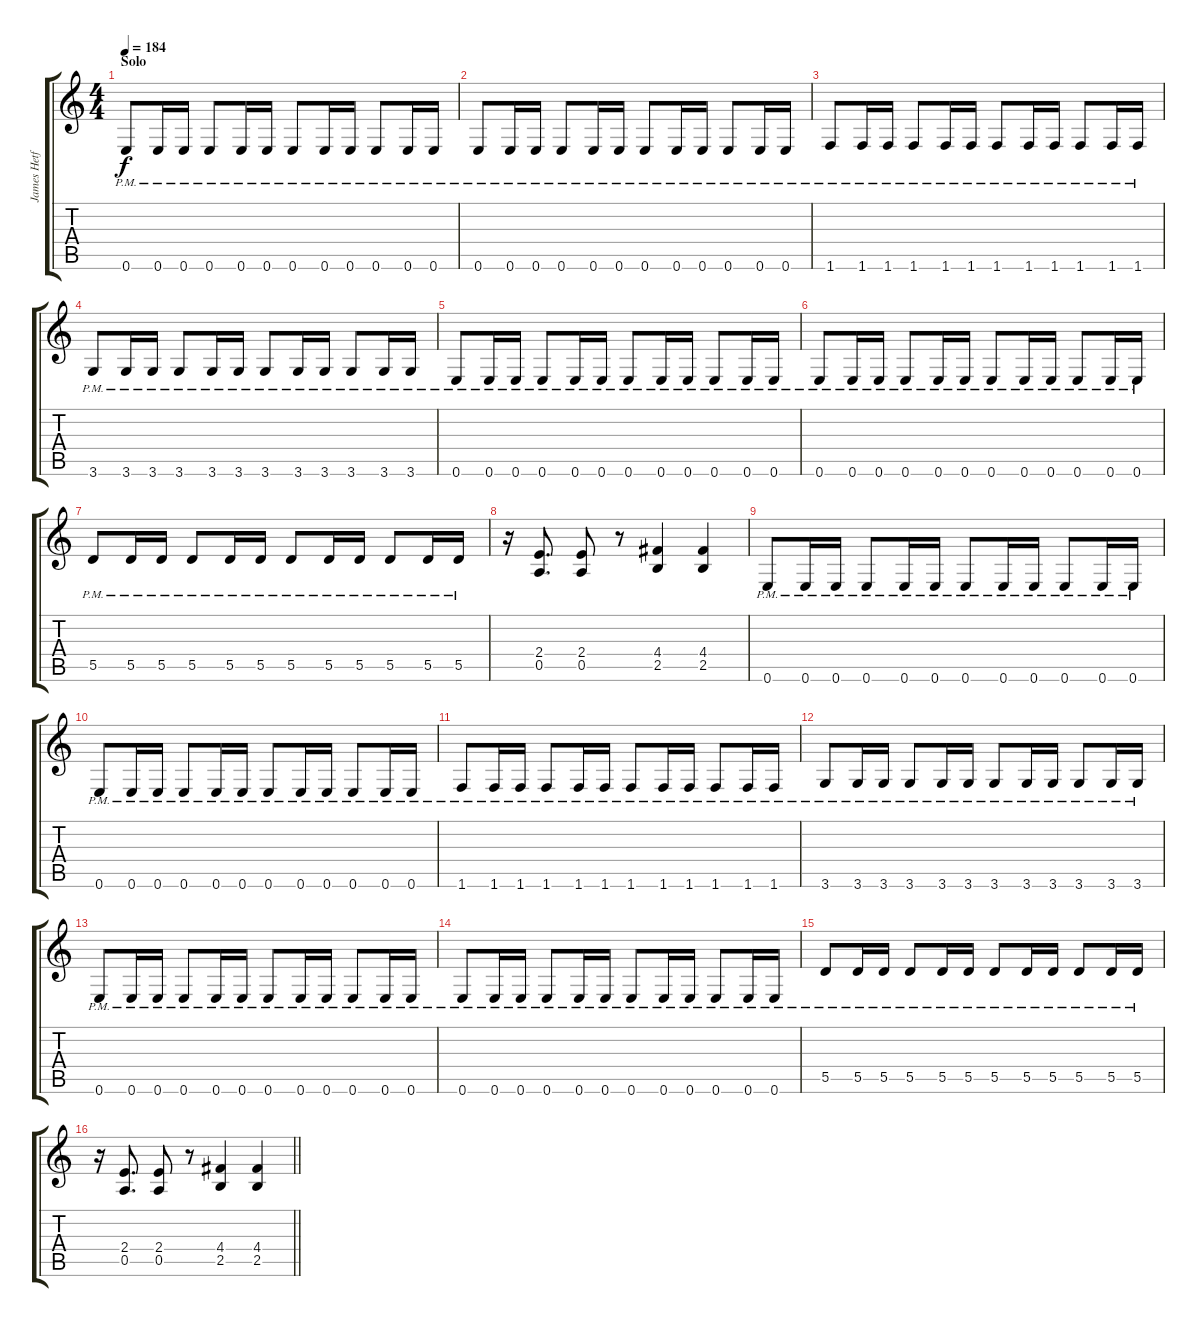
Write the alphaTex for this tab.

\track ("James Hetfield Rhythm" "James Hetf") {instrument distortionguitar}
\staff {score tabs}
\tuning (E4 B3 G3 D3 A2 E2) {hide}
\ts (4 4)
\section ("" "Solo")
\tempo 184
\clef g2
\ks c
0.6{pm}.8{dy f} 0.6{pm}.16 0.6{pm}.16 0.6{pm}.8 0.6{pm}.16 0.6{pm}.16 0.6{pm}.8 0.6{pm}.16 0.6{pm}.16 0.6{pm}.8 0.6{pm}.16 0.6{pm}.16 |
0.6{pm}.8 0.6{pm}.16 0.6{pm}.16 0.6{pm}.8 0.6{pm}.16 0.6{pm}.16 0.6{pm}.8 0.6{pm}.16 0.6{pm}.16 0.6{pm}.8 0.6{pm}.16 0.6{pm}.16 |
1.6{pm}.8 1.6{pm}.16 1.6{pm}.16 1.6{pm}.8 1.6{pm}.16 1.6{pm}.16 1.6{pm}.8 1.6{pm}.16 1.6{pm}.16 1.6{pm}.8 1.6{pm}.16 1.6{pm}.16 |
3.6{pm}.8 3.6{pm}.16 3.6{pm}.16 3.6{pm}.8 3.6{pm}.16 3.6{pm}.16 3.6{pm}.8 3.6{pm}.16 3.6{pm}.16 3.6{pm}.8 3.6{pm}.16 3.6{pm}.16 |
0.6{pm}.8 0.6{pm}.16 0.6{pm}.16 0.6{pm}.8 0.6{pm}.16 0.6{pm}.16 0.6{pm}.8 0.6{pm}.16 0.6{pm}.16 0.6{pm}.8 0.6{pm}.16 0.6{pm}.16 |
0.6{pm}.8 0.6{pm}.16 0.6{pm}.16 0.6{pm}.8 0.6{pm}.16 0.6{pm}.16 0.6{pm}.8 0.6{pm}.16 0.6{pm}.16 0.6{pm}.8 0.6{pm}.16 0.6{pm}.16 |
5.5{pm}.8 5.5{pm}.16 5.5{pm}.16 5.5{pm}.8 5.5{pm}.16 5.5{pm}.16 5.5{pm}.8 5.5{pm}.16 5.5{pm}.16 5.5{pm}.8 5.5{pm}.16 5.5{pm}.16 |
r.16 (2.4 0.5).8{d} (2.4 0.5).8 r.8 (4.4 2.5).4 (4.4 2.5).4 |
0.6{pm}.8 0.6{pm}.16 0.6{pm}.16 0.6{pm}.8 0.6{pm}.16 0.6{pm}.16 0.6{pm}.8 0.6{pm}.16 0.6{pm}.16 0.6{pm}.8 0.6{pm}.16 0.6{pm}.16 |
0.6{pm}.8 0.6{pm}.16 0.6{pm}.16 0.6{pm}.8 0.6{pm}.16 0.6{pm}.16 0.6{pm}.8 0.6{pm}.16 0.6{pm}.16 0.6{pm}.8 0.6{pm}.16 0.6{pm}.16 |
1.6{pm}.8 1.6{pm}.16 1.6{pm}.16 1.6{pm}.8 1.6{pm}.16 1.6{pm}.16 1.6{pm}.8 1.6{pm}.16 1.6{pm}.16 1.6{pm}.8 1.6{pm}.16 1.6{pm}.16 |
3.6{pm}.8 3.6{pm}.16 3.6{pm}.16 3.6{pm}.8 3.6{pm}.16 3.6{pm}.16 3.6{pm}.8 3.6{pm}.16 3.6{pm}.16 3.6{pm}.8 3.6{pm}.16 3.6{pm}.16 |
0.6{pm}.8 0.6{pm}.16 0.6{pm}.16 0.6{pm}.8 0.6{pm}.16 0.6{pm}.16 0.6{pm}.8 0.6{pm}.16 0.6{pm}.16 0.6{pm}.8 0.6{pm}.16 0.6{pm}.16 |
0.6{pm}.8 0.6{pm}.16 0.6{pm}.16 0.6{pm}.8 0.6{pm}.16 0.6{pm}.16 0.6{pm}.8 0.6{pm}.16 0.6{pm}.16 0.6{pm}.8 0.6{pm}.16 0.6{pm}.16 |
5.5{pm}.8 5.5{pm}.16 5.5{pm}.16 5.5{pm}.8 5.5{pm}.16 5.5{pm}.16 5.5{pm}.8 5.5{pm}.16 5.5{pm}.16 5.5{pm}.8 5.5{pm}.16 5.5{pm}.16 |
\barLineRight lightlight
r.16 (2.4 0.5).8{d} (2.4 0.5).8 r.8 (4.4 2.5).4 (4.4 2.5).4
